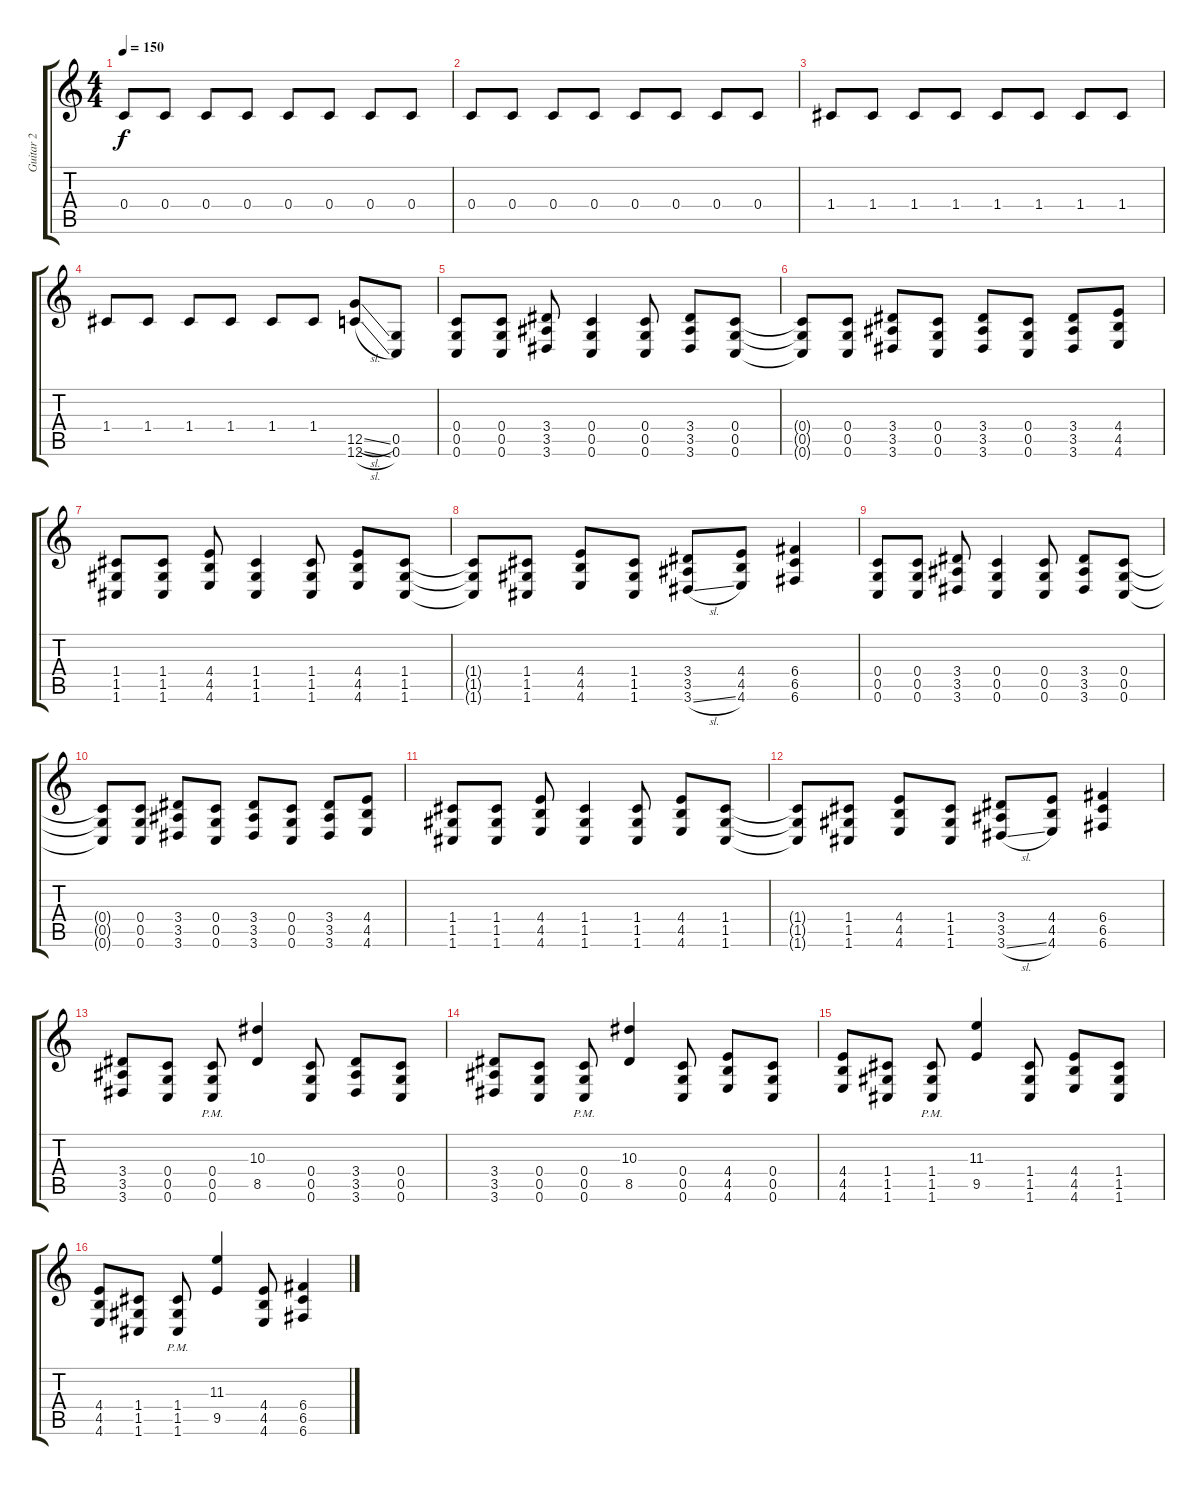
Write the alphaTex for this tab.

\track ("Guitar 2" "Guitar 2") {instrument distortionguitar}
\staff {score tabs}
\tuning (D4 A3 F3 C3 G2 C2) {hide}
\ts (4 4)
\tempo 150
\clef g2
\ks c
0.4.8{dy f} 0.4.8 0.4.8 0.4.8 0.4.8 0.4.8 0.4.8 0.4.8 |
0.4.8 0.4.8 0.4.8 0.4.8 0.4.8 0.4.8 0.4.8 0.4.8 |
1.4.8 1.4.8 1.4.8 1.4.8 1.4.8 1.4.8 1.4.8 1.4.8 |
1.4.8 1.4.8 1.4.8 1.4.8 1.4.8 1.4.8 (12.5{sl} 12.6{sl}).8 (0.5 0.6).8 |
(0.4 0.5 0.6).8 (0.4 0.5 0.6).8 (3.4 3.5 3.6).8 (0.4 0.5 0.6).4 (0.4 0.5 0.6).8 (3.4 3.5 3.6).8 (0.4 0.5 0.6).8 |
(0.4{t} 0.5{t} 0.6{t}).8 (0.4 0.5 0.6).8 (3.4 3.5 3.6).8 (0.4 0.5 0.6).8 (3.4 3.5 3.6).8 (0.4 0.5 0.6).8 (3.4 3.5 3.6).8 (4.4 4.5 4.6).8 |
(1.4 1.5 1.6).8 (1.4 1.5 1.6).8 (4.4 4.5 4.6).8 (1.4 1.5 1.6).4 (1.4 1.5 1.6).8 (4.4 4.5 4.6).8 (1.4 1.5 1.6).8 |
(1.4{t} 1.5{t} 1.6{t}).8 (1.4 1.5 1.6).8 (4.4 4.5 4.6).8 (1.4 1.5 1.6).8 (3.4 3.5 3.6{sl}).8 (4.4 4.5 4.6).8 (6.4 6.5 6.6).4 |
(0.4 0.5 0.6).8 (0.4 0.5 0.6).8 (3.4 3.5 3.6).8 (0.4 0.5 0.6).4 (0.4 0.5 0.6).8 (3.4 3.5 3.6).8 (0.4 0.5 0.6).8 |
(0.4{t} 0.5{t} 0.6{t}).8 (0.4 0.5 0.6).8 (3.4 3.5 3.6).8 (0.4 0.5 0.6).8 (3.4 3.5 3.6).8 (0.4 0.5 0.6).8 (3.4 3.5 3.6).8 (4.4 4.5 4.6).8 |
(1.4 1.5 1.6).8 (1.4 1.5 1.6).8 (4.4 4.5 4.6).8 (1.4 1.5 1.6).4 (1.4 1.5 1.6).8 (4.4 4.5 4.6).8 (1.4 1.5 1.6).8 |
(1.4{t} 1.5{t} 1.6{t}).8 (1.4 1.5 1.6).8 (4.4 4.5 4.6).8 (1.4 1.5 1.6).8 (3.4 3.5 3.6{sl}).8 (4.4 4.5 4.6).8 (6.4 6.5 6.6).4 |
(3.4 3.5 3.6).8 (0.4 0.5 0.6).8 (0.4{pm} 0.5{pm} 0.6{pm}).8 (10.3 8.5).4 (0.4 0.5 0.6).8 (3.4 3.5 3.6).8 (0.4 0.5 0.6).8 |
(3.4 3.5 3.6).8 (0.4 0.5 0.6).8 (0.4{pm} 0.5{pm} 0.6{pm}).8 (10.3 8.5).4 (0.4 0.5 0.6).8 (4.4 4.5 4.6).8 (0.4 0.5 0.6).8 |
(4.4 4.5 4.6).8 (1.4 1.5 1.6).8 (1.4{pm} 1.5{pm} 1.6{pm}).8 (11.3 9.5).4 (1.4 1.5 1.6).8 (4.4 4.5 4.6).8 (1.4 1.5 1.6).8 |
(4.4 4.5 4.6).8 (1.4 1.5 1.6).8 (1.4{pm} 1.5{pm} 1.6{pm}).8 (11.3 9.5).4 (4.4 4.5 4.6).8 (6.4 6.5 6.6).4
